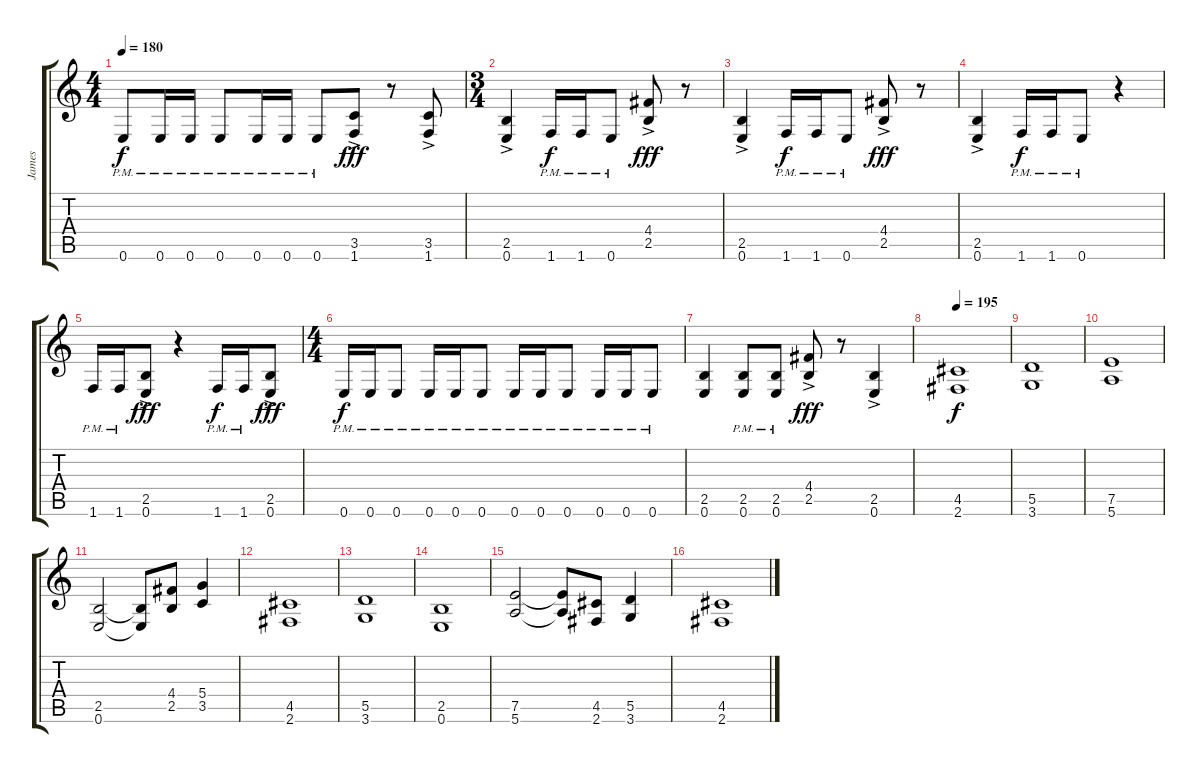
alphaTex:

\track ("James" "James") {instrument distortionguitar}
\staff {score tabs}
\tuning (E4 B3 G3 D3 A2 E2) {hide}
\ts (4 4)
\tempo 180
\clef g2
\ks c
0.6{pm}.8{dy f} 0.6{pm}.16 0.6{pm}.16 0.6{pm}.8 0.6{pm}.16 0.6{pm}.16 0.6{pm}.8 (3.5{ac} 1.6{ac}).8{dy fff} r.8 (3.5{ac} 1.6{ac}).8 |
\ts (3 4)
(2.5{ac} 0.6{ac}).4 1.6{pm}.16{dy f} 1.6{pm}.16 0.6{pm}.8 (4.4{ac} 2.5{ac}).8{dy fff} r.8 |
(2.5{ac} 0.6{ac}).4 1.6{pm}.16{dy f} 1.6{pm}.16 0.6{pm}.8 (4.4{ac} 2.5{ac}).8{dy fff} r.8 |
(2.5{ac} 0.6{ac}).4 1.6{pm}.16{dy f} 1.6{pm}.16 0.6{pm}.8 r.4 |
1.6{pm}.16 1.6{pm}.16 (2.5{ac} 0.6{ac}).8{dy fff} r.4 1.6{pm}.16{dy f} 1.6{pm}.16 (2.5{ac} 0.6{ac}).8{dy fff} |
\ts (4 4)
0.6{pm}.16{dy f} 0.6{pm}.16 0.6{pm}.8 0.6{pm}.16 0.6{pm}.16 0.6{pm}.8 0.6{pm}.16 0.6{pm}.16 0.6{pm}.8 0.6{pm}.16 0.6{pm}.16 0.6{pm}.8 |
(2.5 0.6).4 (2.5{pm} 0.6{pm}).8 (2.5{pm} 0.6{pm}).8 (4.4{ac} 2.5{ac}).8{dy fff} r.8 (2.5{ac} 0.6{ac}).4 |
\tempo 195
(4.5 2.6).1{dy f} |
(5.5 3.6).1 |
(7.5 5.6).1 |
(2.5 0.6).2 (2.5{t} 0.6{t}).8 (4.4 2.5).8 (5.4 3.5).4 |
(4.5 2.6).1 |
(5.5 3.6).1 |
(2.5 0.6).1 |
(7.5 5.6).2 (7.5{t} 5.6{t}).8 (4.5 2.6).8 (5.5 3.6).4 |
(4.5 2.6).1
